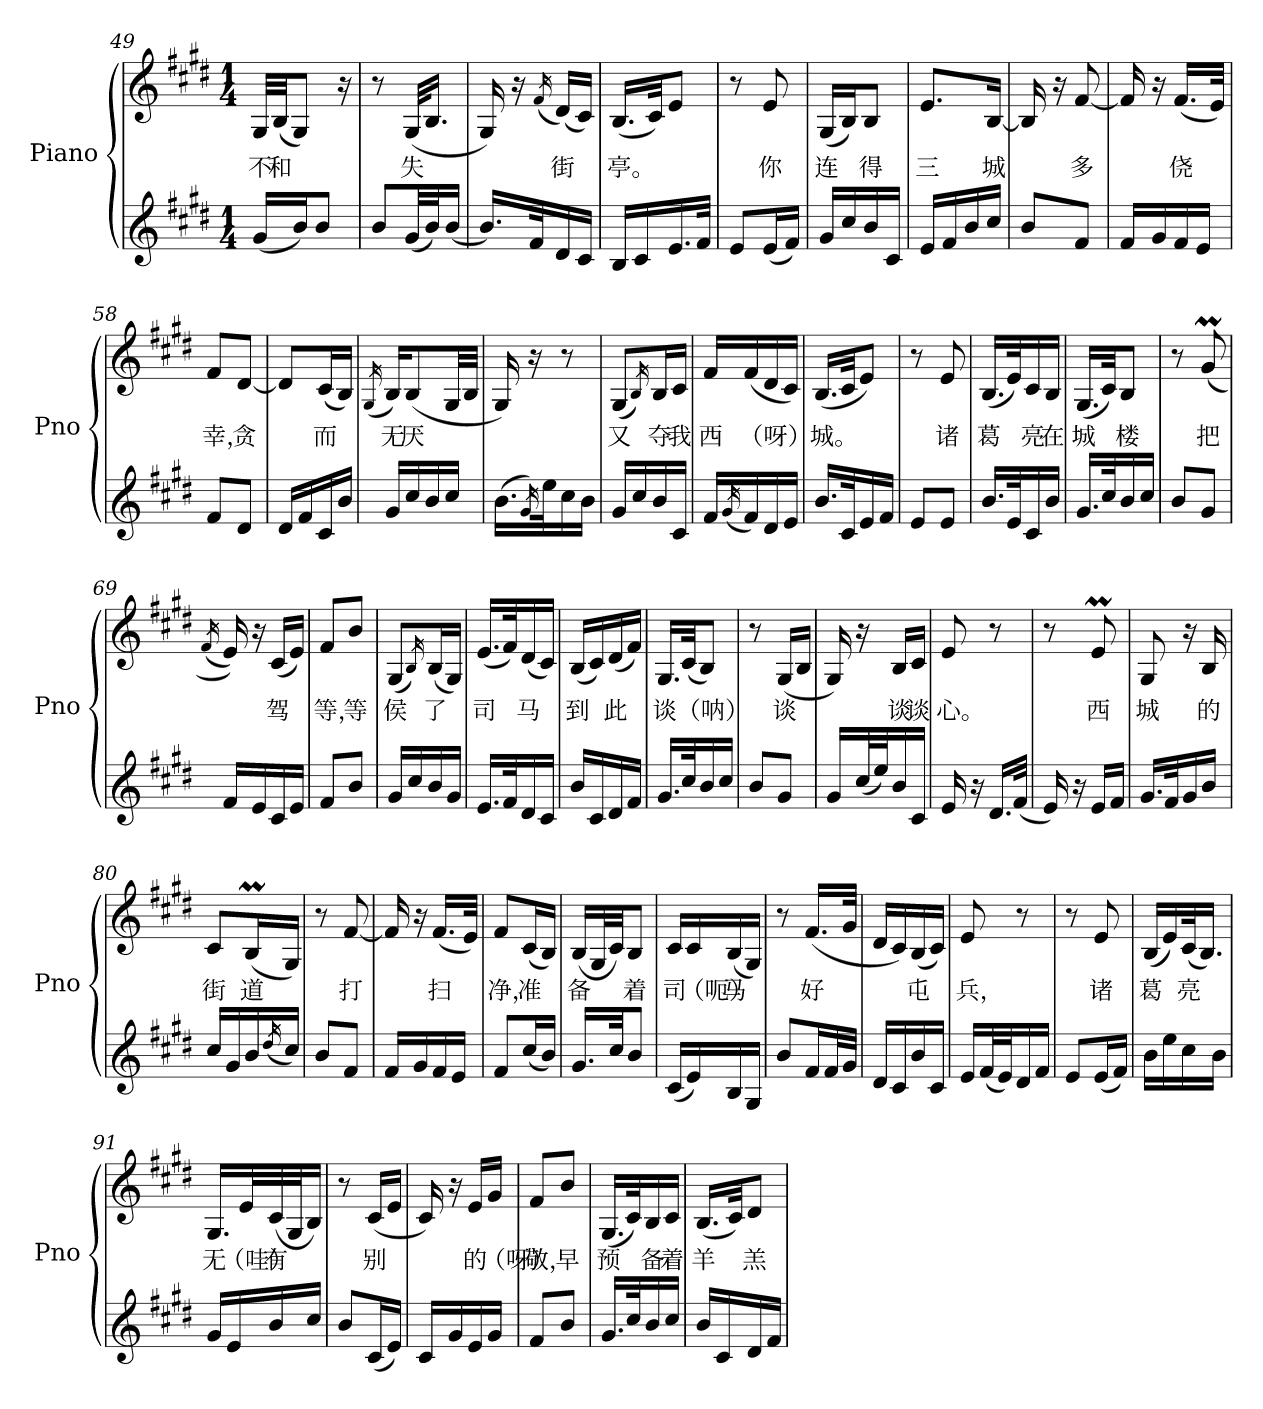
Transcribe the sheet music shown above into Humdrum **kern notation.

**kern	**kern	**text
*part2	*part1	*part1
*staff2	*staff1	*staff1
*I"Piano	*I"Piano	*
*I'Pno	*I'Pno	*
*clefG2	*clefG2	*
*k[f#c#g#d#]	*k[f#c#g#d#]	*
*M1/4	*M1/4	*
=49	=49	=49
!	!	!LO:LY:b
(<16g#/LL	32G#/LLL	不
!	!	!LO:LY:b
.	(<32B/JJ	和
16b/J)	8G#/J)	.
8b/J	.	.
.	16r	.
=50	=50	=50
8b/L	8r	.
!	!	!LO:LY:b
(<32g#/LL	(<32G#/KLL	失
32b/J)	16.B/JJ	.
(<16b/JJ	.	.
!!LO:LB:g=z
=51	=51	=51
16.b/LL)	16G#/)	.
.	16r	.
32f#/K	.	.
.	(<16qf#/	.
!	!	!LO:LY:b
16d#/	(<16d#/LL)	街
16c#/JJ	16c#/JJ)	.
=52	=52	=52
!	!	!LO:LY:b
16B/LL	(<16.B/LL	亭。
16c#/	.	.
.	32c#/JK)	.
16.e/	8e/J	.
32f#/JJk	.	.
=53	=53	=53
8e/L	8r	.
!	!	!LO:LY:b
(<16e/L	8e/	你
16f#/JJ)	.	.
=54	=54	=54
!	!	!LO:LY:b
16g#/LL	(<16G#/LL	连
16cc#/	16B/J)	.
!	!	!LO:LY:b
16b/	8B/J	得
16c#/JJ	.	.
=55	=55	=55
!	!	!LO:LY:b
16e/LL	8.e/L	三
16f#/	.	.
16b/	.	.
!	!	!LO:LY:b
16cc#/JJ	[16B/Jk	城
=56	=56	=56
8b/L	16B/]	.
.	16r	.
!	!	!LO:LY:b
8f#/J	[8f#/	多
=57	=57	=57
16f#/LL	16f#/]	.
16g#/	16r	.
!	!	!LO:LY:b
16f#/	(<16.f#/LL	侥
16e/JJ	.	.
.	32e/JJk)	.
=58	=58	=58
!	!	!LO:LY:b
8f#/L	8f#/L	幸，
!	!	!LO:LY:b
8d#/J	[8d#/J	贪
=59	=59	=59
16d#/LL	8d#/L]	.
16f#/	.	.
!	!	!LO:LY:b
16c#/	(<16c#/L	而
16b/JJ	16B/JJ)	.
!!LO:LB:g=z
=60	=60	=60
.	(<16qG#/	.
!	!	!LO:LY:b
16g#/LL	16B/KL)	无
!	!	!LO:LY:b
16cc#/	(<8B/	厌
16b/	.	.
16cc#/JJ	32G#/LL	.
.	32B/JJJ	.
=61	=61	=61
(>16.b\LL	16G#/)	.
.	16r	.
16qg#/)	.	.
32ee\K	.	.
16cc#\	8r	.
16b\JJ	.	.
=62	=62	=62
!	!	!LO:LY:b
16g#/LL	(<8G#/L	又
16cc#/	.	.
.	16qB/)	.
!	!	!LO:LY:b
16b/	16B/L	夺
!	!	!LO:LY:b
16c#/JJ	16c#/JJ	我
=63	=63	=63
!	!	!LO:LY:b
16f#/LL	16f#/LL	西
(<16qg#/	.	.
!	!	!LO:LY:b
16f#/)	(<16f#/	（呀）
16d#/	16d#/	.
16e/JJ	16c#/JJ)	.
=64	=64	=64
!	!	!LO:LY:b
16.b/LL	(<16.B/LL	城。
32c#/K	32c#/JK	.
16e/	8e/J)	.
16f#/JJ	.	.
=65	=65	=65
8e/L	8r	.
!	!	!LO:LY:b
8e/J	8e/	诸
=66	=66	=66
!	!	!LO:LY:b
16.b/LL	(<16.B/LL	葛
32e/K	32e/K)	.
!	!	!LO:LY:b
16c#/	16c#/	亮
!	!	!LO:LY:b
16b/JJ	16B/JJ	在
=67	=67	=67
!	!	!LO:LY:b
16.g#/LL	(<16.G#/LL	城
32cc#/K	32c#/JK)	.
!	!	!LO:LY:b
16b/	8B/J	楼
16cc#/JJ	.	.
!!LO:PB:g=z
=68	=68	=68
8b/L	8r	.
!	!	!LO:LY:b
8g#/J	(<8g#m/	把
=69	=69	=69
.	(<16qf#/	.
16f#/LL	16e/))	.
16e/	16r	.
!	!	!LO:LY:b
16c#/	(<16c#/LL	驾
16e/JJ	16e/JJ)	.
=70	=70	=70
!	!	!LO:LY:b
8f#/L	8f#/L	等，
!	!	!LO:LY:b
8b/J	8b/J	等
=71	=71	=71
!	!	!LO:LY:b
16g#/LL	(<8G#/L	侯
16cc#/	.	.
.	16qB/)	.
!	!	!LO:LY:b
16b/	(<16B/L	了
16g#/JJ	16G#/JJ)	.
=72	=72	=72
!	!	!LO:LY:b
16.e/LL	(<16.e/LL	司
32f#/K	32f#/K)	.
!	!	!LO:LY:b
16d#/	(<16d#/	马
16c#/JJ	16c#/JJ)	.
=73	=73	=73
!	!	!LO:LY:b
16b/LL	(<16B/LL	到
16c#/	16c#/)	.
!	!	!LO:LY:b
16d#/	(<16d#/	此
16f#/JJ	16f#/JJ)	.
=74	=74	=74
!	!	!LO:LY:b
16.g#/LL	16.G#/LL	谈
!	!	!LO:LY:b
32cc#/K	(<32c#/JK	（呐）
16b/	8B/J)	.
16cc#/JJ	.	.
=75	=75	=75
8b/L	8r	.
!	!	!LO:LY:b
8g#/J	(<16G#/LL	谈
.	16B/JJ	.
=76	=76	=76
16g#/LL	16G#/)	.
(<32cc#/L	16r	.
32ee/J)	.	.
!	!	!LO:LY:b
16b/	16B/LL	谈
!	!	!LO:LY:b
16c#/JJ	16c#/JJ	谈
!!LO:LB:g=z
=77	=77	=77
!	!	!LO:LY:b
16e/	8e/	心。
16r	.	.
16.d#/LL	8r	.
(<32f#/JJk	.	.
=78	=78	=78
16e/)	8r	.
16r	.	.
!	!	!LO:LY:b
16e/LL	8eM/	西
16f#/JJ	.	.
=79	=79	=79
!	!	!LO:LY:b
16.g#/LL	8G#/	城
32f#/K	.	.
16g#/	16r	.
!	!	!LO:LY:b
16b/JJ	16B/	的
=80	=80	=80
!	!	!LO:LY:b
16cc#/LL	8c#/L	街
16g#/	.	.
!	!	!LO:LY:b
16b/	(<16BM/L	道
(<16qdd#/	.	.
16cc#/JJ)	16G#/JJ)	.
=81	=81	=81
8b/L	8r	.
!	!	!LO:LY:b
8f#/J	[8f#/	打
=82	=82	=82
16f#/LL	16f#/]	.
16g#/	16r	.
!	!	!LO:LY:b
16f#/	(<16.f#/LL	扫
16e/JJ	.	.
.	32e/JJk)	.
=83	=83	=83
!	!	!LO:LY:b
8f#/L	8f#/L	净，
!	!	!LO:LY:b
(<16cc#/L	(<16c#/L	准
16b/JJ)	16B/JJ)	.
=84	=84	=84
!	!	!LO:LY:b
16.g#/LL	(<16B/LL	备
.	32G#/L	.
32cc#/JK	32c#/JJ)	.
!	!	!LO:LY:b
8b/J	8B/J	着
!!LO:LB:g=z
=85	=85	=85
!	!	!LO:LY:b
(<16c#/LL	16c#/LL	司
!	!	!LO:LY:b
16e/)	16c#/	（呃）
!	!	!LO:LY:b
16B/	(<16B/	马
16G#/JJ	16G#/JJ)	.
=86	=86	=86
8b/L	8r	.
!	!	!LO:LY:b
16f#/L	(<16.f#/LL	好
32f#/L	.	.
32g#/JJJ	32g#/JJk	.
=87	=87	=87
16d#/LL	16d#/LL	.
16c#/	16c#/)	.
!	!	!LO:LY:b
16b/	(<16B/	屯
16c#/JJ	16c#/JJ)	.
=88	=88	=88
!	!	!LO:LY:b
16e/LL	8e/	兵，
(<32f#/L	.	.
32e/J)	.	.
16d#/	8r	.
16f#/JJ	.	.
=89	=89	=89
8e/L	8r	.
!	!	!LO:LY:b
(<16e/L	8e/	诸
16f#/JJ)	.	.
=90	=90	=90
!	!	!LO:LY:b
16b\LL	(<16B/LL	葛
16ee\	16e/)	.
!	!	!LO:LY:b
16cc#\	(<32c#/K	亮
.	16.B/JJ)	.
16b\JJ	.	.
=91	=91	=91
!	!	!LO:LY:b
16g#/LL	16.G#/LL	无
16e/	.	.
!	!	!LO:LY:b
.	32e/L	（哇）
!	!	!LO:LY:b
16b/	(<32c#/	有
.	32G#/J	.
16cc#/JJ	16B/JJ)	.
=92	=92	=92
8b/L	8r	.
!	!	!LO:LY:b
(<16c#/L	(<16c#/LL	别
16e/JJ)	16e/JJ	.
!!LO:LB:g=z
=93	=93	=93
16c#/LL	16c#/)	.
16g#/	16r	.
!	!	!LO:LY:b
16e/	16e/LL	的
!	!	!LO:LY:b
16g#/JJ	16g#/JJ	（呀）
=94	=94	=94
!	!	!LO:LY:b
8f#/L	8f#/L	敬，
!	!	!LO:LY:b
8b/J	8b/J	早
=95	=95	=95
!	!	!LO:LY:b
16.g#/LL	(<16.G#/LL	预
32cc#/K	32c#/K)	.
!	!	!LO:LY:b
16b/	16B/	备
!	!	!LO:LY:b
16cc#/JJ	16c#/JJ	着
=96	=96	=96
!	!	!LO:LY:b
16b/LL	(<16.B/LL	羊
16c#/	.	.
.	32c#/JK)	.
!	!	!LO:LY:b
16d#/	8d#/J	羔
16f#/JJ	.	.
=	=	=
*-	*-	*-
